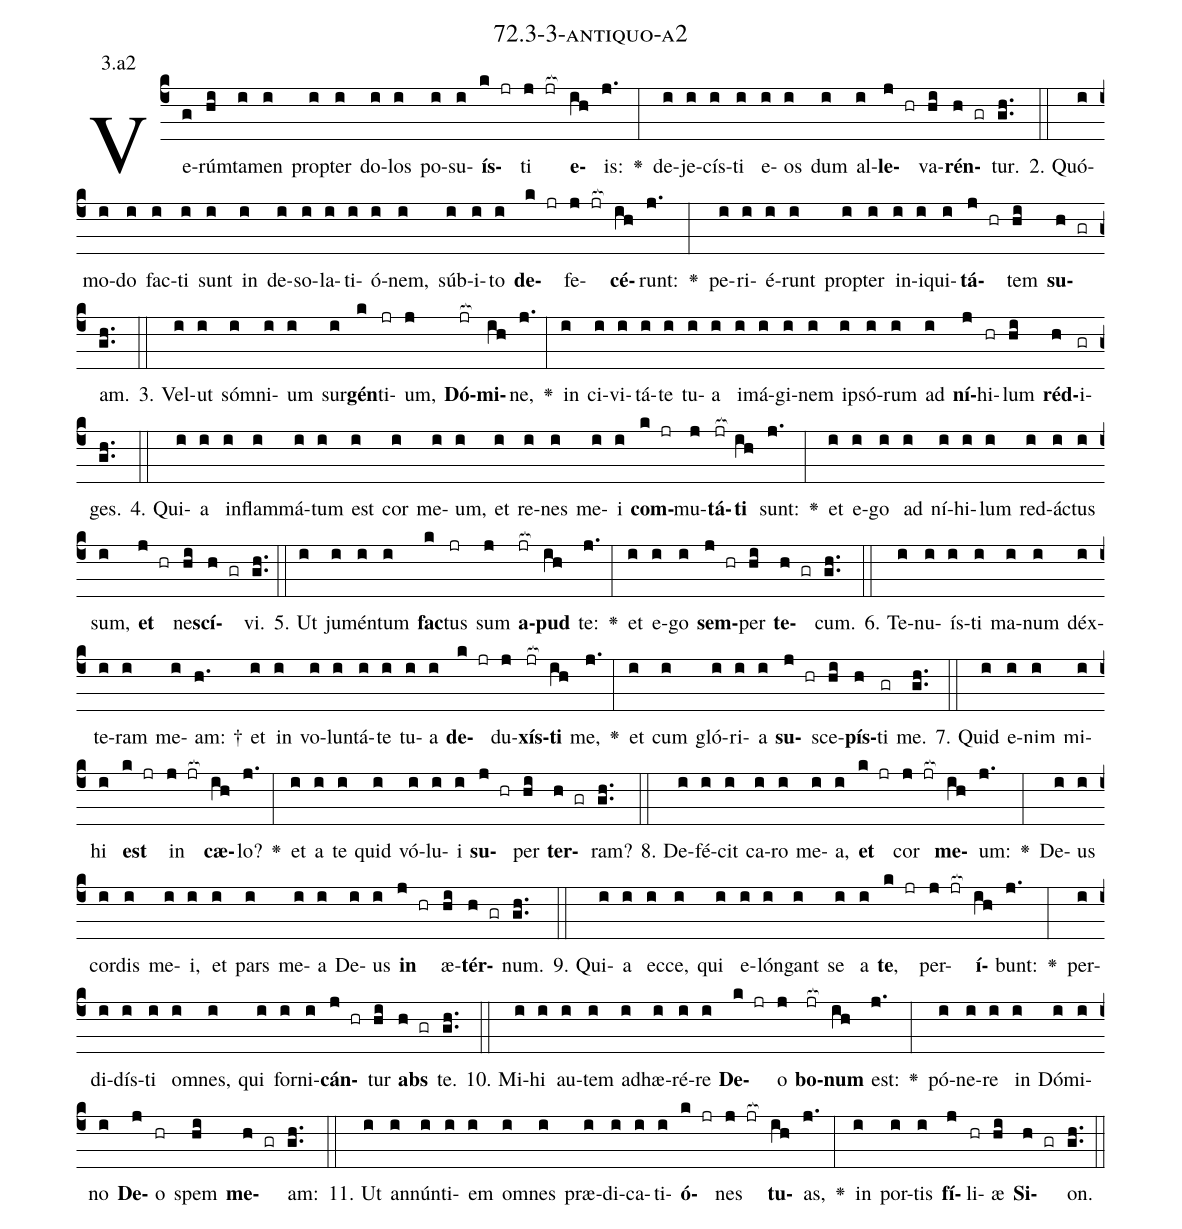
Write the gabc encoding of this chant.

name: 72.3-3-antiquo-a2;
annotation: 3.a2;
%%
(c4)Ve(g)rúm(hi)ta(i)men(i) prop(i)ter(i) do(i)los(i) po(i)su(i)<b>ís</b>(k jr)ti(j jr[ocb:1{]) <b>e</b>(ih[ocb:0}])is:(j.) <v>\greheightstar</v>(:) de(i)je(i)cís(i)ti(i) e(i)os(i) dum(i) al(i)<b>le</b>(j hr)va(hi)<b>rén</b>(h gr)tur.(gh..) (::)
2. Quó(i)mo(i)do(i) fac(i)ti(i) sunt(i) in(i) de(i)so(i)la(i)ti(i)ó(i)nem,(i) súb(i)i(i)to(i) <b>de</b>(k jr)fe(j jr[ocb:1{])<b>cé</b>(ih[ocb:0}])runt:(j.) <v>\greheightstar</v>(:) pe(i)ri(i)é(i)runt(i) prop(i)ter(i) in(i)i(i)qui(i)<b>tá</b>(j hr)tem(hi) <b>su</b>(h gr)am.(gh..) (::)
3. Vel(i)ut(i) sóm(i)ni(i)um(i) sur(i)<b>gén</b>(k)ti(jr)um,(j) <b>Dó</b>(jr[ocb:1{])<b>mi</b>(ih[ocb:0}])ne,(j.) <v>\greheightstar</v>(:) in(i) ci(i)vi(i)tá(i)te(i) tu(i)a(i) i(i)má(i)gi(i)nem(i) ip(i)só(i)rum(i) ad(i) <b>ní</b>(j)hi(hr)lum(hi) <b>réd</b>(h)i(gr)ges.(gh..) (::)
4. Qui(i)a(i) in(i)flam(i)má(i)tum(i) est(i) cor(i) me(i)um,(i) et(i) re(i)nes(i) me(i)i(i) <b>com</b>(k jr)mu(j)<b>tá</b>(jr[ocb:1{])<b>ti</b>(ih[ocb:0}]) sunt:(j.) <v>\greheightstar</v>(:) et(i) e(i)go(i) ad(i) ní(i)hi(i)lum(i) red(i)ác(i)tus(i) sum,(i) <b>et</b>(j hr) ne(hi)<b>scí</b>(h gr)vi.(gh..) (::)
5. Ut(i) ju(i)mén(i)tum(i) <b>fac</b>(k)tus(jr) sum(j) <b>a</b>(jr[ocb:1{])<b>pud</b>(ih[ocb:0}]) te:(j.) <v>\greheightstar</v>(:) et(i) e(i)go(i) <b>sem</b>(j hr)per(hi) <b>te</b>(h gr)cum.(gh..) (::)
6. Te(i)nu(i)ís(i)ti(i) ma(i)num(i) déx(i)te(i)ram(i) me(i)am: †(h.) et(i) in(i) vo(i)lun(i)tá(i)te(i) tu(i)a(i) <b>de</b>(k jr)du(j)<b>xís</b>(jr[ocb:1{])<b>ti</b>(ih[ocb:0}]) me,(j.) <v>\greheightstar</v>(:) et(i) cum(i) gló(i)ri(i)a(i) <b>su</b>(j hr)sce(hi)<b>pís</b>(h)ti(gr) me.(gh..) (::)
7. Quid(i) e(i)nim(i) mi(i)hi(i) <b>est</b>(k jr) in(j jr[ocb:1{]) <b>cæ</b>(ih[ocb:0}])lo?(j.) <v>\greheightstar</v>(:) et(i) a(i) te(i) quid(i) vó(i)lu(i)i(i) <b>su</b>(j hr)per(hi) <b>ter</b>(h gr)ram?(gh..) (::)
8. De(i)fé(i)cit(i) ca(i)ro(i) me(i)a,(i) <b>et</b>(k jr) cor(j jr[ocb:1{]) <b>me</b>(ih[ocb:0}])um:(j.) <v>\greheightstar</v>(:) De(i)us(i) cor(i)dis(i) me(i)i,(i) et(i) pars(i) me(i)a(i) De(i)us(i) <b>in</b>(j hr) æ(hi)<b>tér</b>(h gr)num.(gh..) (::)
9. Qui(i)a(i) ec(i)ce,(i) qui(i) e(i)lón(i)gant(i) se(i) a(i) <b>te</b>,(k jr) per(j jr[ocb:1{])<b>í</b>(ih[ocb:0}])bunt:(j.) <v>\greheightstar</v>(:) per(i)di(i)dís(i)ti(i) om(i)nes,(i) qui(i) for(i)ni(i)<b>cán</b>(j hr)tur(hi) <b>abs</b>(h gr) te.(gh..) (::)
10. Mi(i)hi(i) au(i)tem(i) ad(i)hæ(i)ré(i)re(i) <b>De</b>(k jr)o(j) <b>bo</b>(jr[ocb:1{])<b>num</b>(ih[ocb:0}]) est:(j.) <v>\greheightstar</v>(:) pó(i)ne(i)re(i) in(i) Dó(i)mi(i)no(i) <b>De</b>(j)o(hr) spem(hi) <b>me</b>(h gr)am:(gh..) (::)
11. Ut(i) an(i)nún(i)ti(i)em(i) om(i)nes(i) præ(i)di(i)ca(i)ti(i)<b>ó</b>(k jr)nes(j jr[ocb:1{]) <b>tu</b>(ih[ocb:0}])as,(j.) <v>\greheightstar</v>(:) in(i) por(i)tis(i) <b>fí</b>(j)li(hr)æ(hi) <b>Si</b>(h gr)on.(gh..) (::)
